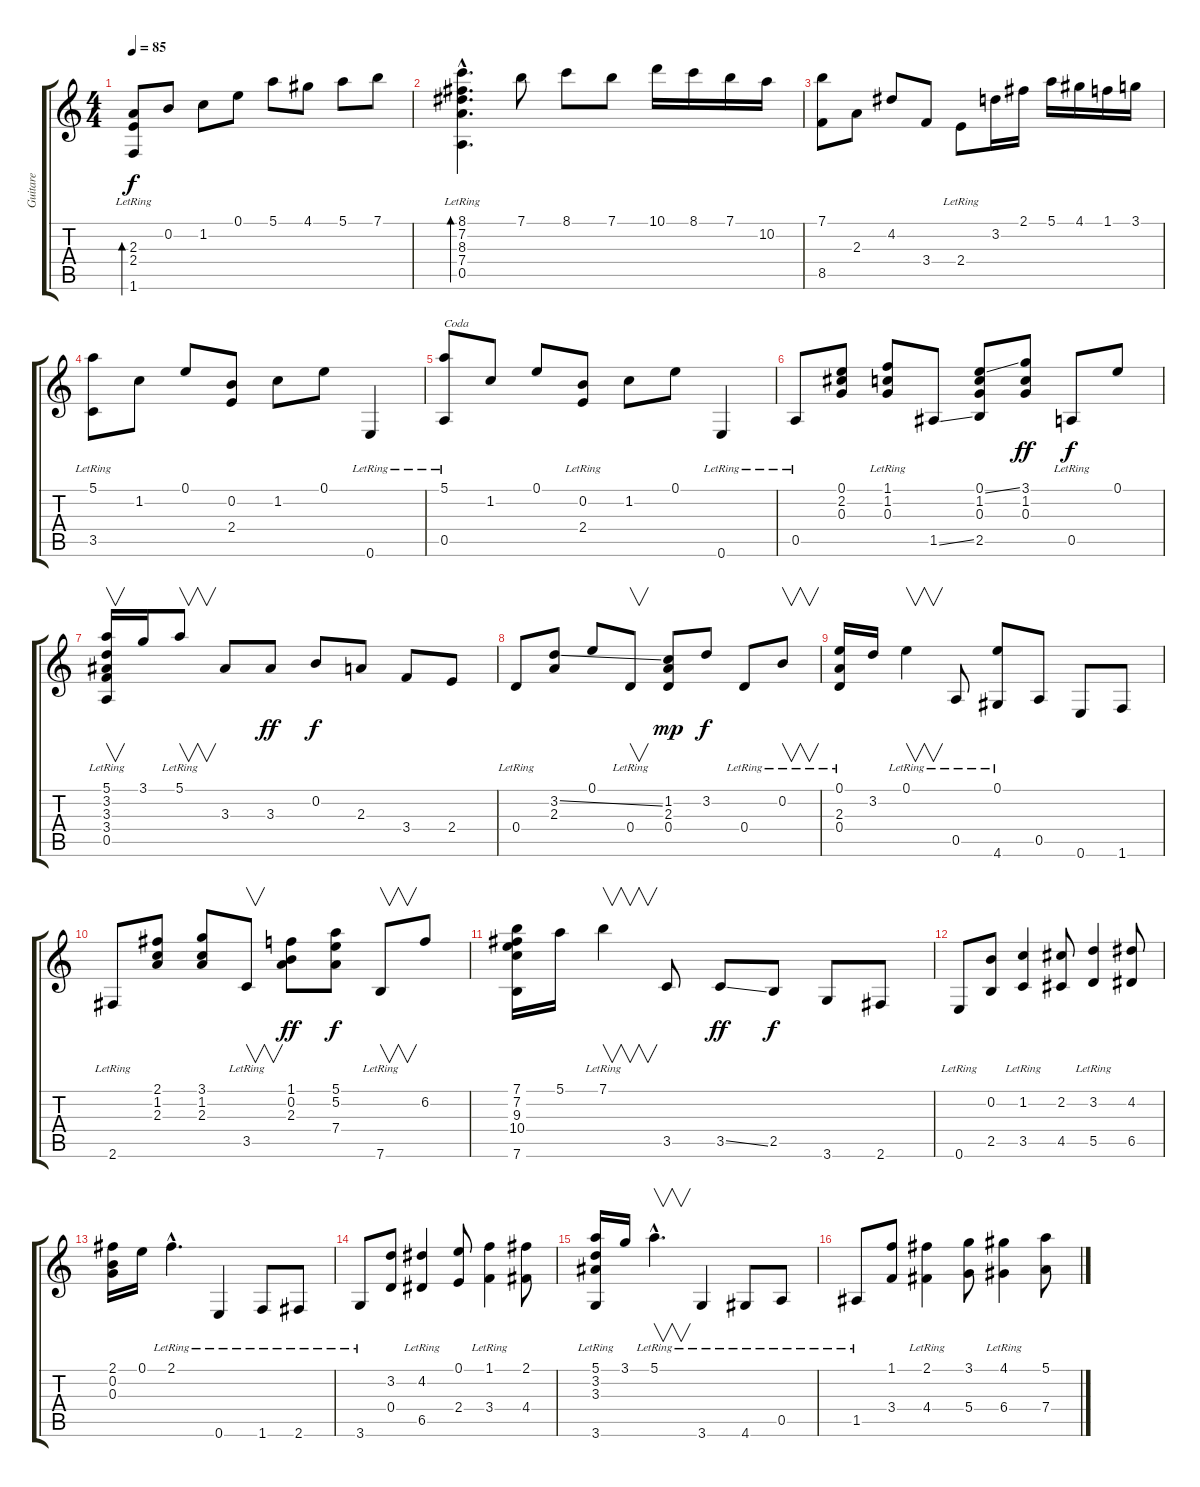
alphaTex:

\track ("Guitare" "Guitare") {instrument acousticguitarnylon}
\staff {score tabs}
\tuning (E4 B3 G3 D3 A2 E2) {hide}
\ts (4 4)
\tempo 85
\clef g2
\ks c
(2.3 2.4{lr} 1.6{lr}).8{bd 120 dy f} 0.2.8 1.2.8 0.1.8 5.1.8 4.1.8 5.1.8 7.1.8 |
(8.1{hac} 7.2{hac} 8.3{hac} 7.4{hac} 0.5{hac lr}).4{d bd 120} 7.1.8 8.1.8 7.1.8 10.1.16 8.1.16 7.1.16 10.2.16 |
(7.1 8.5).8 2.3.8 4.2.8 3.4.8 2.4{lr}.8 3.2.16 2.1.16 5.1.16 4.1.16 1.1.16 3.1.16 |
(5.1{lr} 3.5{lr}).8 1.2.8 0.1.8 (0.2 2.4).8 1.2.8 0.1.8 0.6{lr}.4 |
(5.1{lr} 0.5{lr}).8{txt "Coda"} 1.2.8 0.1.8 (0.2{lr} 2.4{lr}).8 1.2.8 0.1.8 0.6{lr}.4 |
0.5{lr}.8 (0.1 2.2 0.3).8 (1.1{lr} 1.2{lr} 0.3{lr}).8 1.5{ss}.8 (0.1{ss} 1.2 0.3 2.5).8 (3.1 1.2 0.3).8{dy ff} 0.5{lr}.8{dy f} 0.1.8 |
(5.1{lr} 3.2 3.3 3.4 0.5{lr}).16{v} 3.1.16 5.1{lr}.8{v} 3.3.8 3.3.8{dy ff} 0.2.8{dy f} 2.3.8 3.4.8 2.4.8 |
0.4{lr}.8 (3.2{ss} 2.3).8 0.1.8 0.4{lr}.8{v} (1.2 2.3 0.4).8{dy mp} 3.2.8{dy f} 0.4{lr}.8 0.2{lr}.8{v} |
(0.1 2.3 0.4{lr}).16 3.2.16 0.1{lr}.4{v} 0.5{lr}.8 (0.1{lr} 4.6{lr}).8 0.5.8 0.6.8 1.6.8 |
2.6{lr}.8 (2.1 1.2 2.3).8 (3.1 1.2 2.3).8 3.5{lr}.8{v} (1.1 0.2 2.3).8{dy ff} (5.1 5.2 7.4).8{dy f} 7.6{lr}.8{v} 6.2.8 |
(7.1 7.2 9.3 10.4 7.6).16 5.1.16 7.1{lr}.4{v} 3.5.8 3.5{ss}.8{dy ff} 2.5.8{dy f} 3.6.8 2.6.8 |
0.6{lr}.8 (0.2 2.5).8 (1.2 3.5{lr}).4 (2.2 4.5).8 (3.2 5.5{lr}).4 (4.2 6.5).8 |
(2.1 0.2 0.3).16 0.1.16 2.1{hac lr}.4{d} 0.6{lr}.4 1.6{lr}.8 2.6{lr}.8 |
3.6{lr}.8 (3.2 0.4).8 (4.2 6.5{lr}).4 (0.1 2.4).8 (1.1 3.4{lr}).4 (2.1 4.4).8 |
(5.1 3.2 3.3 3.6{lr}).16 3.1.16 5.1{hac lr}.4{v d} 3.6{lr}.4 4.6{lr}.8 0.5{lr}.8 |
1.5{lr}.8 (1.1 3.4).8 (2.1 4.4{lr}).4 (3.1 5.4).8 (4.1 6.4{lr}).4 (5.1 7.4).8
